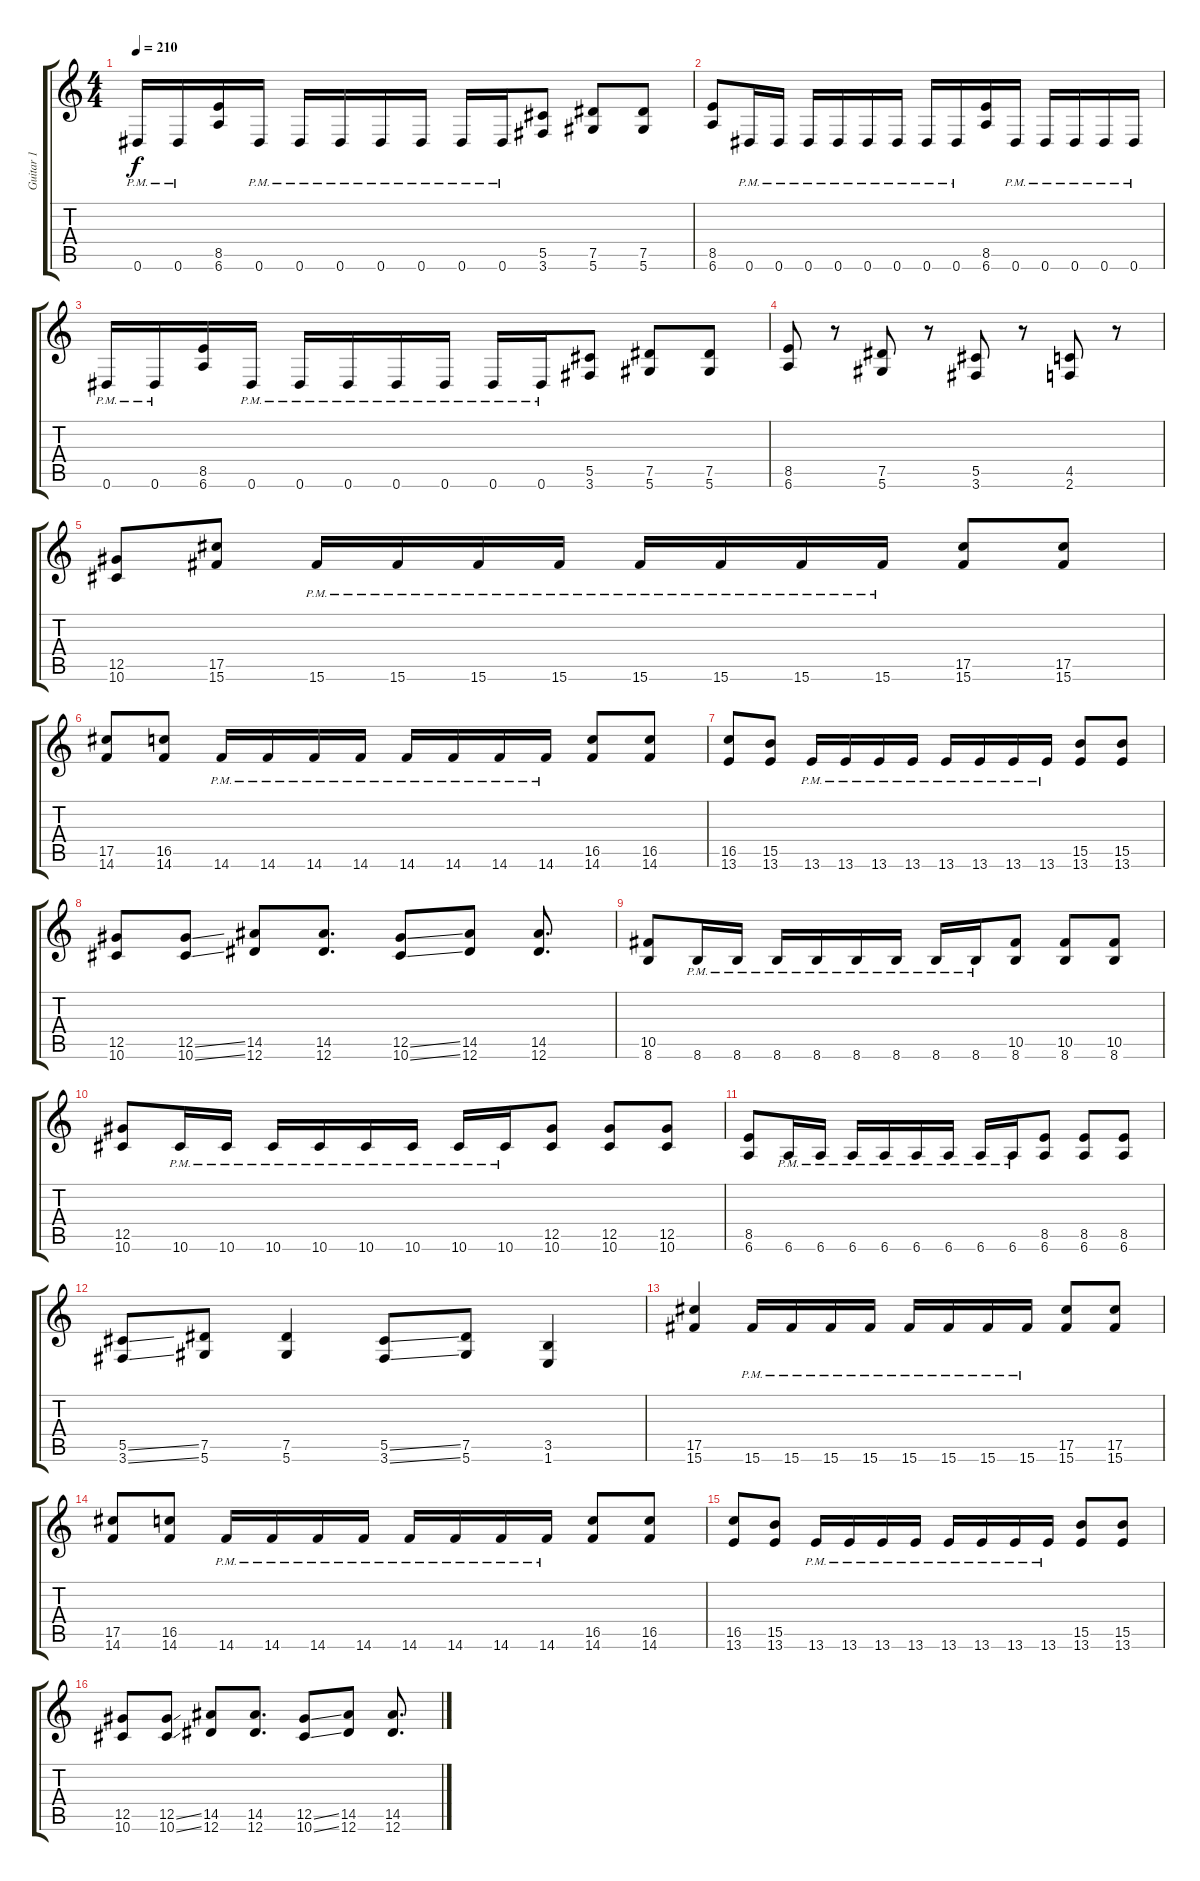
\track ("Guitar 1" "Guitar 1") {instrument distortionguitar}
\staff {score tabs}
\tuning (Eb4 Bb3 Gb3 Db3 Ab2 Eb2) {hide}
\ts (4 4)
\tempo 210
\clef g2
\ks c
0.6{pm}.16{dy f} 0.6{pm}.16 (8.5 6.6).16 0.6{pm}.16 0.6{pm}.16 0.6{pm}.16 0.6{pm}.16 0.6{pm}.16 0.6{pm}.16 0.6{pm}.16 (5.5 3.6).8 (7.5 5.6).8 (7.5 5.6).8 |
(8.5 6.6).8 0.6{pm}.16 0.6{pm}.16 0.6{pm}.16 0.6{pm}.16 0.6{pm}.16 0.6{pm}.16 0.6{pm}.16 0.6{pm}.16 (8.5 6.6).16 0.6{pm}.16 0.6{pm}.16 0.6{pm}.16 0.6{pm}.16 0.6{pm}.16 |
0.6{pm}.16 0.6{pm}.16 (8.5 6.6).16 0.6{pm}.16 0.6{pm}.16 0.6{pm}.16 0.6{pm}.16 0.6{pm}.16 0.6{pm}.16 0.6{pm}.16 (5.5 3.6).8 (7.5 5.6).8 (7.5 5.6).8 |
(8.5 6.6).8 r.8 (7.5 5.6).8 r.8 (5.5 3.6).8 r.8 (4.5 2.6).8 r.8 |
(12.5 10.6).8 (17.5 15.6).8 15.6{pm}.16 15.6{pm}.16 15.6{pm}.16 15.6{pm}.16 15.6{pm}.16 15.6{pm}.16 15.6{pm}.16 15.6{pm}.16 (17.5 15.6).8 (17.5 15.6).8 |
(17.5 14.6).8 (16.5 14.6).8 14.6{pm}.16 14.6{pm}.16 14.6{pm}.16 14.6{pm}.16 14.6{pm}.16 14.6{pm}.16 14.6{pm}.16 14.6{pm}.16 (16.5 14.6).8 (16.5 14.6).8 |
(16.5 13.6).8 (15.5 13.6).8 13.6{pm}.16 13.6{pm}.16 13.6{pm}.16 13.6{pm}.16 13.6{pm}.16 13.6{pm}.16 13.6{pm}.16 13.6{pm}.16 (15.5 13.6).8 (15.5 13.6).8 |
(12.5 10.6).8 (12.5{ss} 10.6{ss}).8 (14.5 12.6).8 (14.5 12.6).8{d} (12.5{ss} 10.6{ss}).8 (14.5 12.6).8 (14.5 12.6).8{d} |
(10.5 8.6).8 8.6{pm}.16 8.6{pm}.16 8.6{pm}.16 8.6{pm}.16 8.6{pm}.16 8.6{pm}.16 8.6{pm}.16 8.6{pm}.16 (10.5 8.6).8 (10.5 8.6).8 (10.5 8.6).8 |
(12.5 10.6).8 10.6{pm}.16 10.6{pm}.16 10.6{pm}.16 10.6{pm}.16 10.6{pm}.16 10.6{pm}.16 10.6{pm}.16 10.6{pm}.16 (12.5 10.6).8 (12.5 10.6).8 (12.5 10.6).8 |
(8.5 6.6).8 6.6{pm}.16 6.6{pm}.16 6.6{pm}.16 6.6{pm}.16 6.6{pm}.16 6.6{pm}.16 6.6{pm}.16 6.6{pm}.16 (8.5 6.6).8 (8.5 6.6).8 (8.5 6.6).8 |
(5.5{ss} 3.6{ss}).8 (7.5 5.6).8 (7.5 5.6).4 (5.5{ss} 3.6{ss}).8 (7.5 5.6).8 (3.5 1.6).4 |
(17.5 15.6).4 15.6{pm}.16 15.6{pm}.16 15.6{pm}.16 15.6{pm}.16 15.6{pm}.16 15.6{pm}.16 15.6{pm}.16 15.6{pm}.16 (17.5 15.6).8 (17.5 15.6).8 |
(17.5 14.6).8 (16.5 14.6).8 14.6{pm}.16 14.6{pm}.16 14.6{pm}.16 14.6{pm}.16 14.6{pm}.16 14.6{pm}.16 14.6{pm}.16 14.6{pm}.16 (16.5 14.6).8 (16.5 14.6).8 |
(16.5 13.6).8 (15.5 13.6).8 13.6{pm}.16 13.6{pm}.16 13.6{pm}.16 13.6{pm}.16 13.6{pm}.16 13.6{pm}.16 13.6{pm}.16 13.6{pm}.16 (15.5 13.6).8 (15.5 13.6).8 |
(12.5 10.6).8 (12.5{ss} 10.6{ss}).8 (14.5 12.6).8 (14.5 12.6).8{d} (12.5{ss} 10.6{ss}).8 (14.5 12.6).8 (14.5 12.6).8{d}
